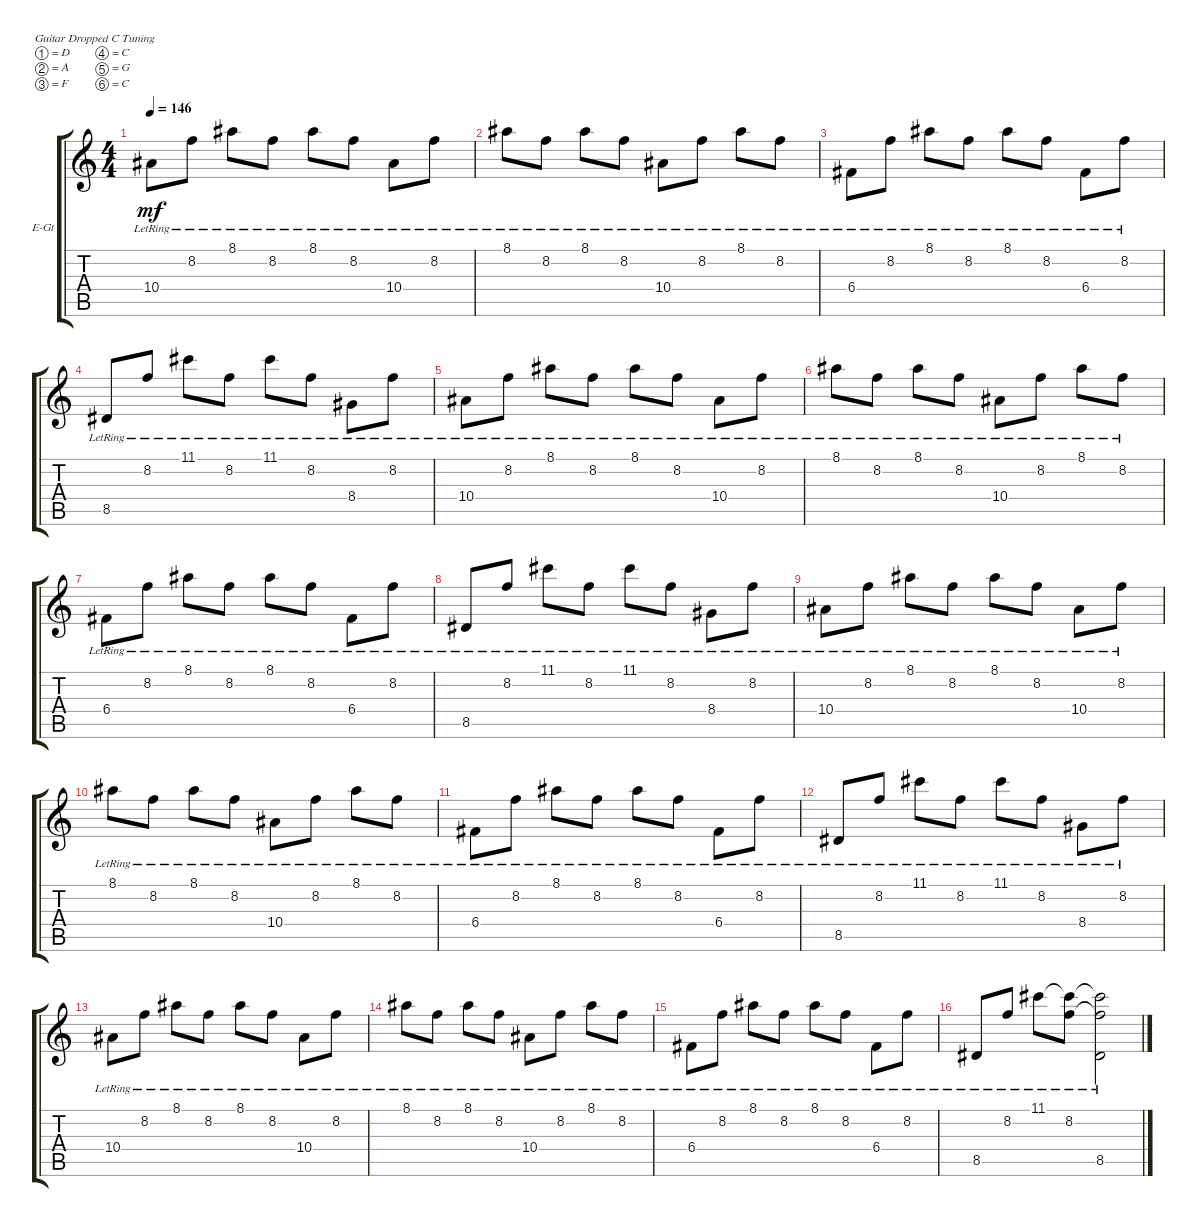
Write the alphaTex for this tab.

\defaultSystemsLayout 4
\bracketExtendMode groupsimilarinstruments
\firstSystemTrackNameOrientation horizontal
\otherSystemsTrackNameOrientation horizontal
\track ("Guitar Right" "E-Gt") {instrument distortionguitar}
\staff {score tabs}
\tuning (D4 A3 F3 C3 G2 C2)
\ts (4 4)
\tempo 146
\clef g2
\scale
0.487395
\ks c
10.4{lr}.8{dy mf instrument distortionguitar} 8.2{lr}.8 8.1{lr}.8 8.2{lr}.8 8.1{lr}.8 8.2{lr}.8 10.4{lr}.8 8.2{lr}.8 |
\scale
0.256303 8.1{lr}.8 8.2{lr}.8 8.1{lr}.8 8.2{lr}.8 10.4{lr}.8 8.2{lr}.8 8.1{lr}.8 8.2{lr}.8 |
\scale
0.256303 6.4{lr}.8 8.2{lr}.8 8.1{lr}.8 8.2{lr}.8 8.1{lr}.8 8.2{lr}.8 6.4{lr}.8 8.2{lr}.8 |
8.5{lr}.8 8.2{lr}.8 11.1{lr}.8 8.2{lr}.8 11.1{lr}.8 8.2{lr}.8 8.4{lr}.8 8.2{lr}.8 |
10.4{lr}.8 8.2{lr}.8 8.1{lr}.8 8.2{lr}.8 8.1{lr}.8 8.2{lr}.8 10.4{lr}.8 8.2{lr}.8 |
8.1{lr}.8 8.2{lr}.8 8.1{lr}.8 8.2{lr}.8 10.4{lr}.8 8.2{lr}.8 8.1{lr}.8 8.2{lr}.8 |
6.4{lr}.8 8.2{lr}.8 8.1{lr}.8 8.2{lr}.8 8.1{lr}.8 8.2{lr}.8 6.4{lr}.8 8.2{lr}.8 |
8.5{lr}.8 8.2{lr}.8 11.1{lr}.8 8.2{lr}.8 11.1{lr}.8 8.2{lr}.8 8.4{lr}.8 8.2{lr}.8 |
10.4{lr}.8 8.2{lr}.8 8.1{lr}.8 8.2{lr}.8 8.1{lr}.8 8.2{lr}.8 10.4{lr}.8 8.2{lr}.8 |
8.1{lr}.8 8.2{lr}.8 8.1{lr}.8 8.2{lr}.8 10.4{lr}.8 8.2{lr}.8 8.1{lr}.8 8.2{lr}.8 |
6.4{lr}.8 8.2{lr}.8 8.1{lr}.8 8.2{lr}.8 8.1{lr}.8 8.2{lr}.8 6.4{lr}.8 8.2{lr}.8 |
8.5{lr}.8 8.2{lr}.8 11.1{lr}.8 8.2{lr}.8 11.1{lr}.8 8.2{lr}.8 8.4{lr}.8 8.2{lr}.8 |
10.4{lr}.8 8.2{lr}.8 8.1{lr}.8 8.2{lr}.8 8.1{lr}.8 8.2{lr}.8 10.4{lr}.8 8.2{lr}.8 |
8.1{lr}.8 8.2{lr}.8 8.1{lr}.8 8.2{lr}.8 10.4{lr}.8 8.2{lr}.8 8.1{lr}.8 8.2{lr}.8 |
6.4{lr}.8 8.2{lr}.8 8.1{lr}.8 8.2{lr}.8 8.1{lr}.8 8.2{lr}.8 6.4{lr}.8 8.2{lr}.8 |
8.5{lr}.8 8.2{lr}.8 11.1{lr}.8 (8.2{lr} 11.1{lr t}).8 (8.5{lr} 11.1{lr t} 8.2{lr t}).2
